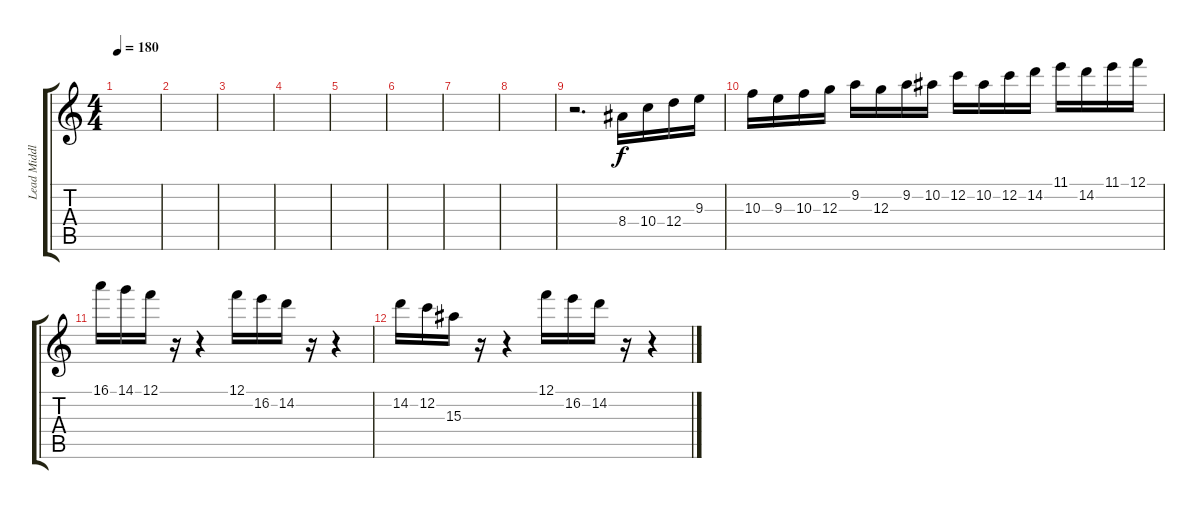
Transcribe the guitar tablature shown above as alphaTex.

\track ("Lead Middle" "Lead Middl") {instrument overdrivenguitar}
\staff {score tabs}
\tuning (F4 C4 G3 D3 A2 E2) {hide}
\ts (4 4)
\tempo 180
\clef g2
\ks c
|
|
|
|
|
|
|
|
r.2{d} 8.4.16 10.4.16 12.4.16 9.3.16 |
10.3.16 9.3.16 10.3.16 12.3.16 9.2.16 12.3.16 9.2.16 10.2.16 12.2.16 10.2.16 12.2.16 14.2.16 11.1.16 14.2.16 11.1.16 12.1.16 |
16.1.16 14.1.16 12.1.16 r.16 r.4 12.1.16 16.2.16 14.2.16 r.16 r.4 |
14.2.16 12.2.16 15.3.16 r.16 r.4 12.1.16 16.2.16 14.2.16 r.16 r.4
